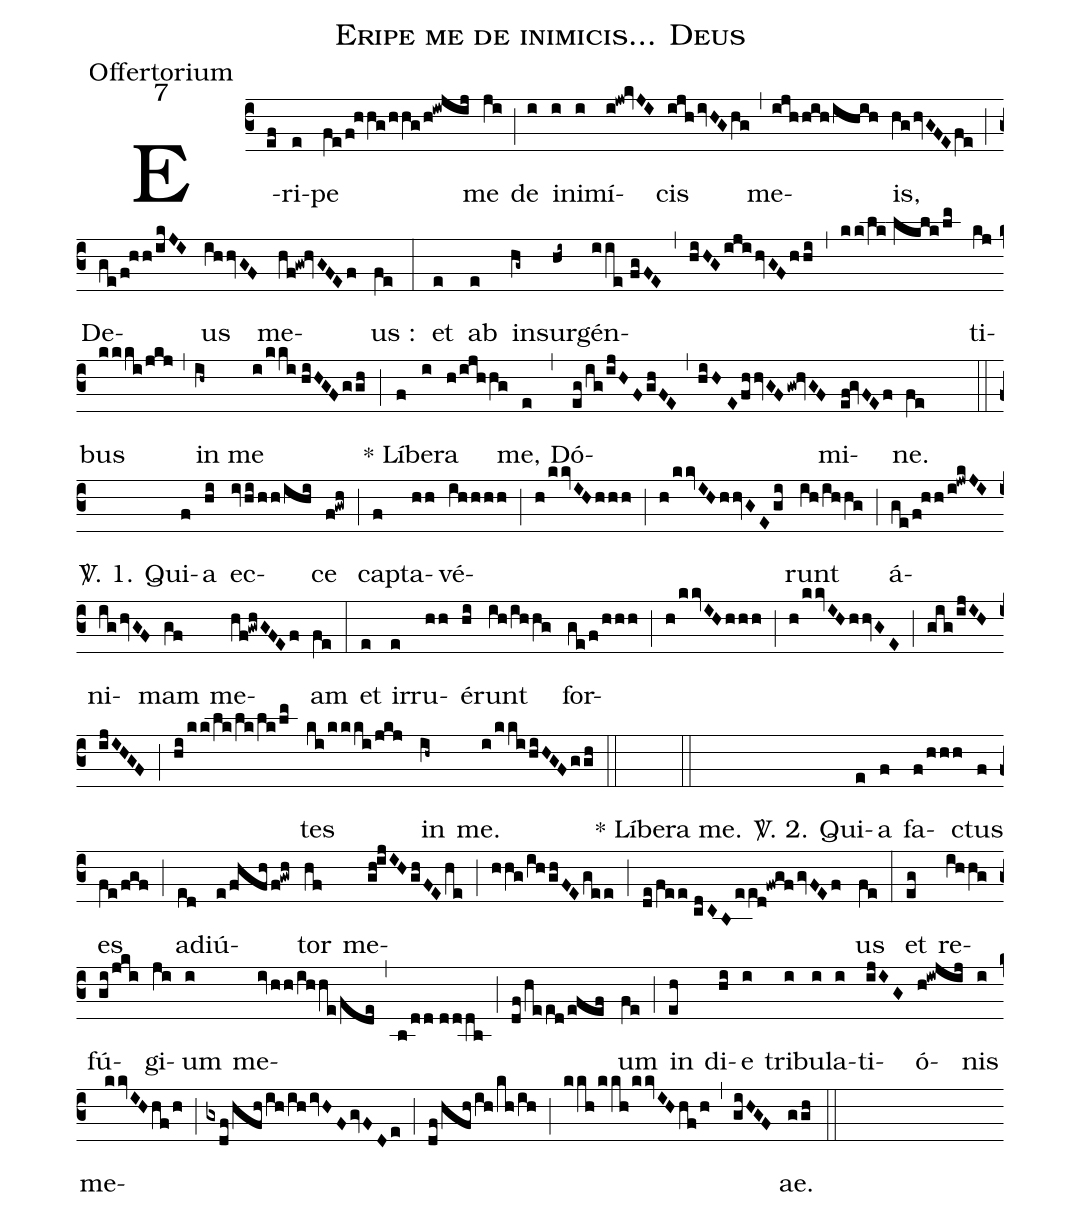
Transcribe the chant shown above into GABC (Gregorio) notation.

name:Eripe me de inimicis... Deus;
office-part:Offertorium;
mode:7;
%%
(c3) E(ef)ri(e)pe(fe/f!hhg/hhg/h!iwjij) me(ji) (;) de(i) in(i)i(i)mí(i!jw!kvJI)cis(ijhivHGhg) (,) me(ijhhih/ihih)is,(hghvGFEfe) (;) De(ge/f!hh/ikJI)us(ihhvGF) me(hf!gw!hvGFEf)us :(fe) (:) et(e) ab(e) in(hg~)sur(hi~)gén(iie//fgFE)(,)(hiHGijihvGFhhi)(,)(kk/lk//lklk/lm)ti(kj)bus(kkki/jkj) (,) in(ih~) me(i/kki//hiHGFggh) (;) * Lí(f)be(i)ra(h/ijhhg) me,(e) (,) Dó(eg/ig/ijHFghFE)(,)(hiH//EfhhvGFgw!hvGF)mi(ef!gvFEf)ne.(fe) (::)
<sp>V/</sp>. 1. Qui(f)a(hi) ec(ivhi/hh/ihi)ce(f!gwh) (;) ca(f)pta(hh)vé(ihhhh)(;)(h/kkvIHhhh)(;)(h/kkvIHhhvGEgi)runt(ih/ihhg) (;) á(ge/f!hh/i!jwkJI)ni(ighvGF)mam(gf) me(hf!gwhGFEf)am(fe) (:) et(e) ir(e)ru(hh)é(hi)runt(ih/ihhg) for(ge/f/hhh)(;)(h/kkvIHhhh)(;)(h/kkvIHhhvGE)(;)(gig/ijIHijIHGF)(;)(hi/kk/lk/lk/lk/lm)tes(ki/kkki/jkj) in(ih~) me.(i/kkihiHGFggh) (::) ()* Líbera me.(::)
<sp>V/</sp>. 2. Qui(e)a(f) fa(f/hhh)ctus(f) es(fe/fgf) (;) ad(ed)iú(e/fhfh/f!gwh)tor(hf) me(gh!ijIHghFEhe)(;)(hhg/ihghFEgee)(;)(de/fee//cdC/Beed!fwgfgvFEf)us(fe) (:) et(eg) re(ihhg)fú(gi/jki)gi(ji)um(i) me(ivhh/ihhe/fde)(,)(b/dd//dddb)(;)(df/heed/efef)um(fe) (;) in(eh) di(hi)e(i) tri(i)bu(i)la(i)ti(ijIG)ó(h!iwjij)nis(i) me(kkvIHhf/h)(;)(gxdf/hfhih/ihivHFgvFDe)(;)(df/hfhih/kh/ih)(;)(kkh/kkh/kkvIHhf/h)(,)(giHGF)ae.(ggh) (::)
